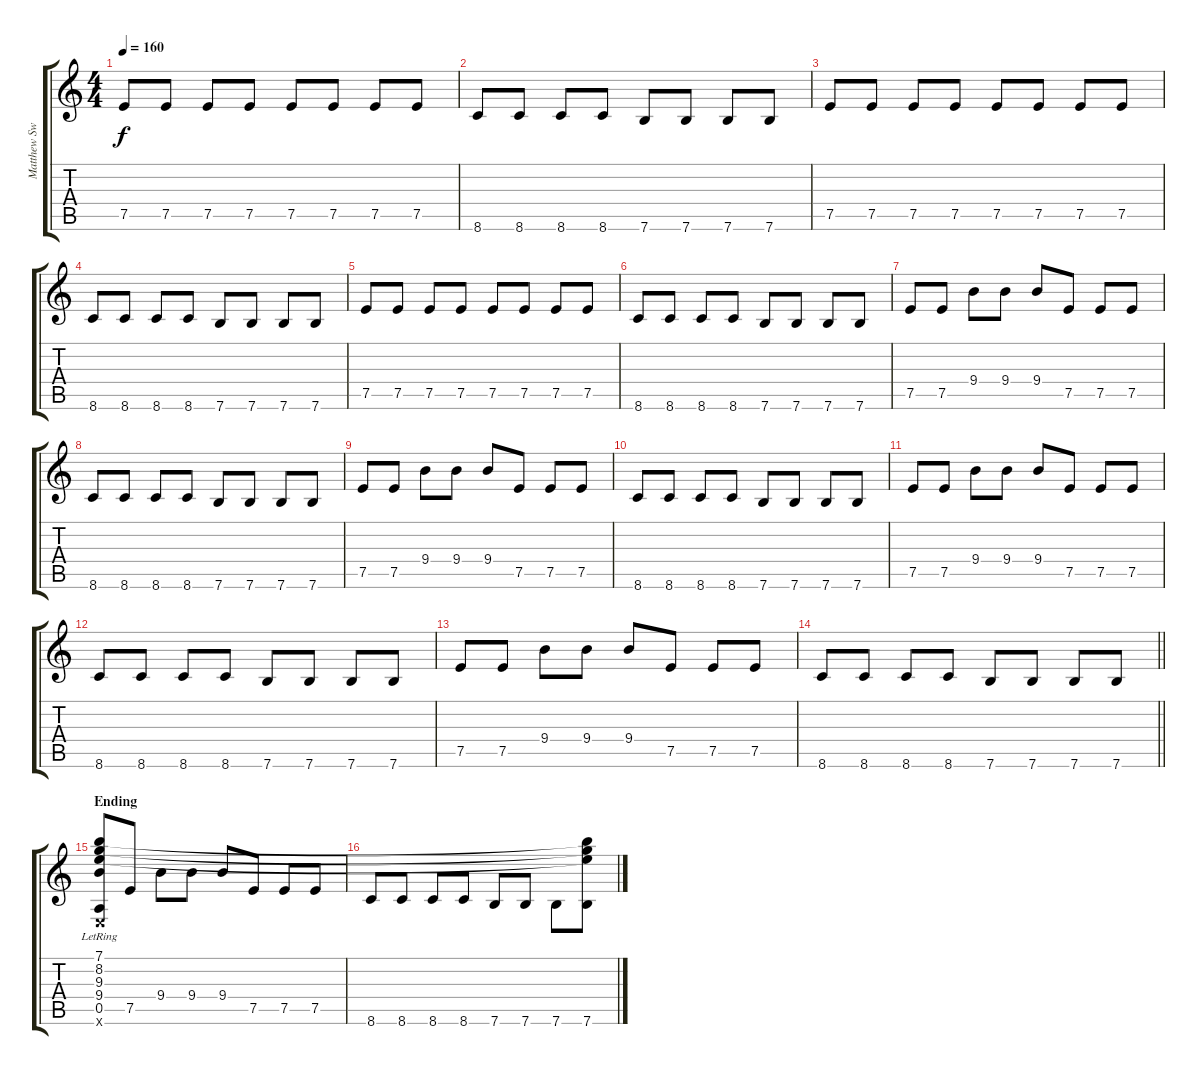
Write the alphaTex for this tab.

\track ("Matthew Swinnerton - Guitar" "Matthew Sw") {instrument overdrivenguitar}
\staff {score tabs}
\tuning (E4 B3 G3 D3 A2 E2) {hide}
\ts (4 4)
\tempo 160
\clef g2
\ks c
7.5.8{dy f} 7.5.8 7.5.8 7.5.8 7.5.8 7.5.8 7.5.8 7.5.8 |
8.6.8 8.6.8 8.6.8 8.6.8 7.6.8 7.6.8 7.6.8 7.6.8 |
7.5.8 7.5.8 7.5.8 7.5.8 7.5.8 7.5.8 7.5.8 7.5.8 |
8.6.8 8.6.8 8.6.8 8.6.8 7.6.8 7.6.8 7.6.8 7.6.8 |
7.5.8 7.5.8 7.5.8 7.5.8 7.5.8 7.5.8 7.5.8 7.5.8 |
8.6.8 8.6.8 8.6.8 8.6.8 7.6.8 7.6.8 7.6.8 7.6.8 |
7.5.8 7.5.8 9.4.8 9.4.8 9.4.8 7.5.8 7.5.8 7.5.8 |
8.6.8 8.6.8 8.6.8 8.6.8 7.6.8 7.6.8 7.6.8 7.6.8 |
7.5.8 7.5.8 9.4.8 9.4.8 9.4.8 7.5.8 7.5.8 7.5.8 |
8.6.8 8.6.8 8.6.8 8.6.8 7.6.8 7.6.8 7.6.8 7.6.8 |
7.5.8 7.5.8 9.4.8 9.4.8 9.4.8 7.5.8 7.5.8 7.5.8 |
8.6.8 8.6.8 8.6.8 8.6.8 7.6.8 7.6.8 7.6.8 7.6.8 |
7.5.8 7.5.8 9.4.8 9.4.8 9.4.8 7.5.8 7.5.8 7.5.8 |
\barLineRight lightlight
8.6.8 8.6.8 8.6.8 8.6.8 7.6.8 7.6.8 7.6.8 7.6.8 |
\section ("" "Ending")
(7.1{lr} 8.2{lr} 9.3{lr} 9.4{lr} 0.5{lr} 0.6{x}).8 7.5.8 9.4.8 9.4.8 9.4.8 7.5.8 7.5.8 7.5.8 |
8.6.8 8.6.8 8.6.8 8.6.8 7.6.8 7.6.8 7.6.8 (7.1{t} 8.2{t} 9.3{t} 7.6).8
